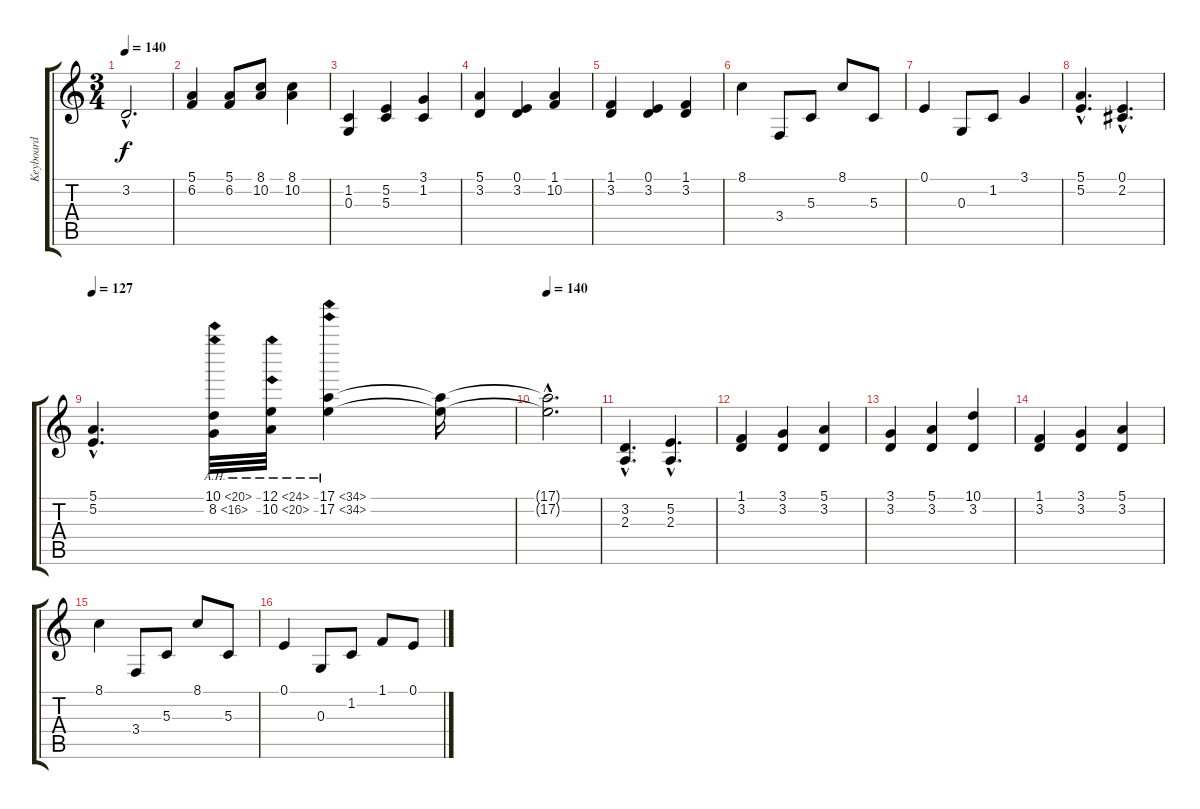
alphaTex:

\track ("Keyboard" "Keyboard") {instrument electricgrandpiano}
\staff {score tabs}
\tuning (E4 B3 G3 D3 A2 E2) {hide}
\ts (3 4)
\tempo 140
\clef g2
\ks c
3.2{hac}.2{d dy f} |
(5.1 6.2).4 (5.1 6.2).8 (8.1 10.2).8 (8.1 10.2).4 |
(1.2 0.3).4 (5.2 5.3).4 (3.1 1.2).4 |
(5.1 3.2).4 (0.1 3.2).4 (1.1 10.2).4 |
(1.1 3.2).4 (0.1 3.2).4 (1.1 3.2).4 |
8.1.4 3.4.8 5.3.8 8.1.8 5.3.8 |
0.1.4 0.3.8 1.2.8 3.1.4 |
(5.1{hac} 5.2{hac}).4{d} (0.1{hac} 2.2{hac}).4{d} |
\tempo 127
(5.1{hac} 5.2{hac}).4{d volume 12} (10.1{ah 10} 8.2{ah 8}).32 (12.1{ah 12} 10.2{ah 10}).32 (17.1{ah 17} 17.2{ah 17}).4 (17.1{t} 17.2{t}).16 |
\tempo 140
(17.1{hac t} 17.2{hac t}).2{d} |
(3.2{hac} 2.3{hac}).4{d} (5.2{hac} 2.3{hac}).4{d} |
(1.1 3.2).4 (3.1 3.2).4 (5.1 3.2).4 |
(3.1 3.2).4 (5.1 3.2).4 (10.1 3.2).4 |
(1.1 3.2).4 (3.1 3.2).4 (5.1 3.2).4 |
8.1.4 3.4.8 5.3.8 8.1.8 5.3.8 |
0.1.4 0.3.8 1.2.8 1.1.8 0.1.8
